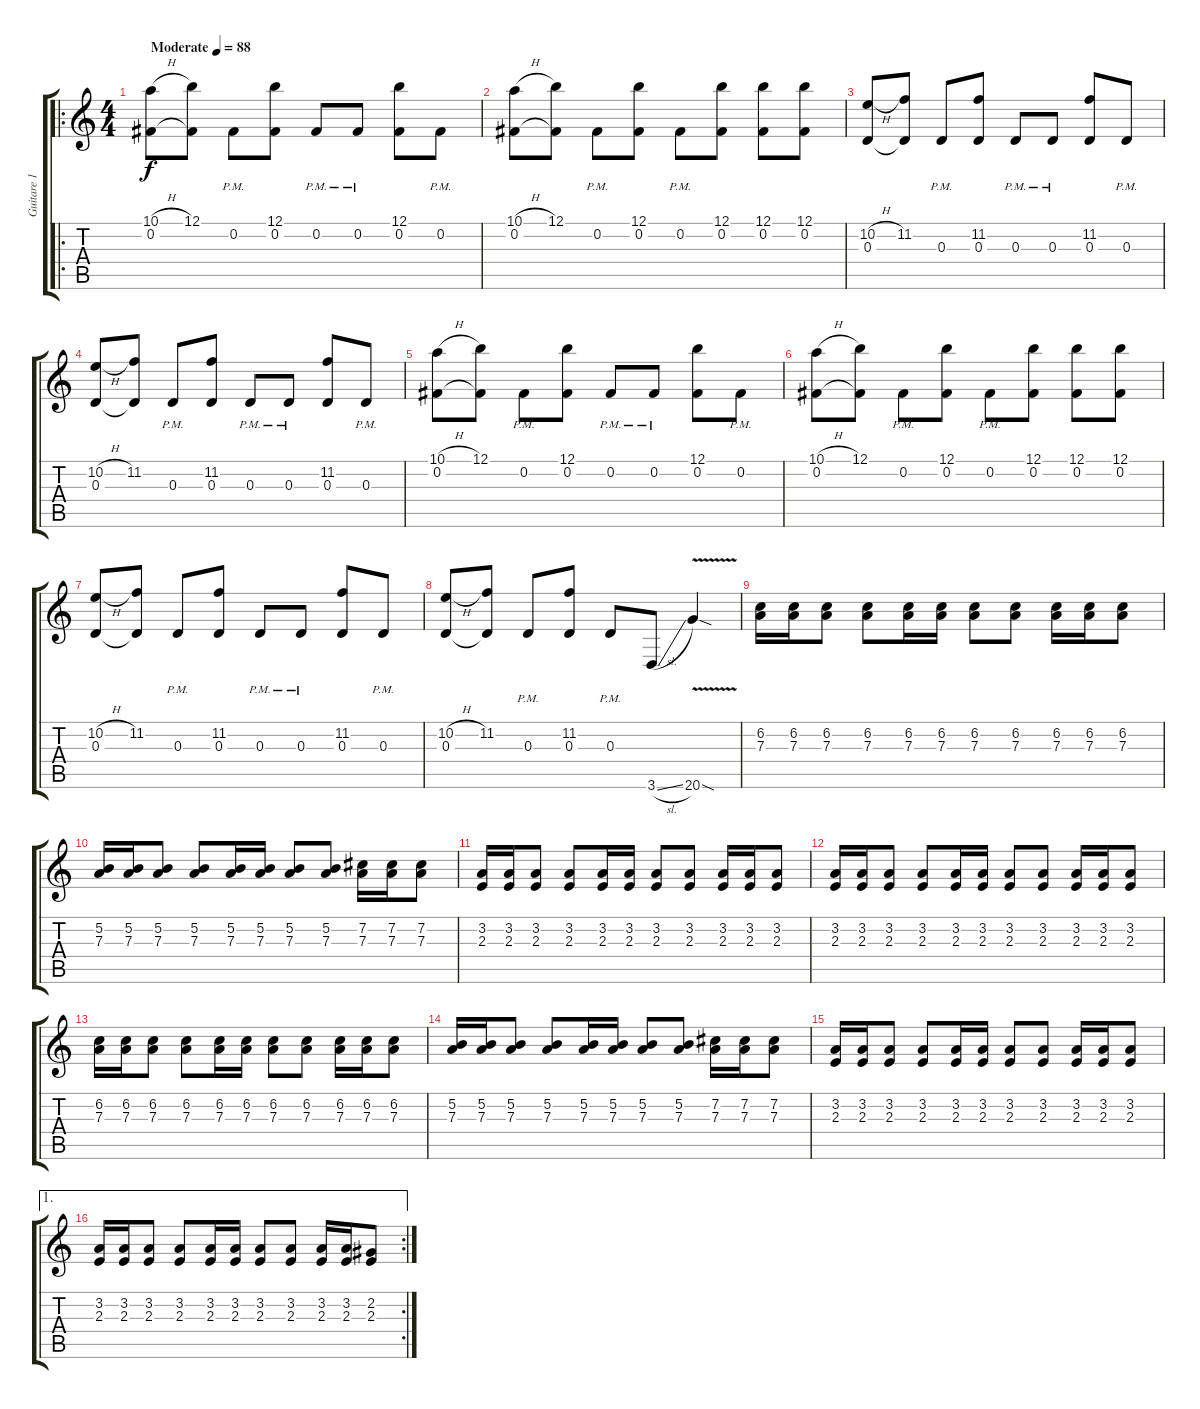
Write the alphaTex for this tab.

\track ("Guitare 1" "Guitare 1") {instrument distortionguitar}
\staff {score tabs}
\tuning (B3 Gb3 D3 A2 E2 B1) {hide}
\ro
\ts (4 4)
\tempo (88 "Moderate")
\clef g2
\ks c
(10.1{h} 0.2).8{dy f instrument distortionguitar} (12.1 0.2{t}).8 0.2{pm}.8 (12.1 0.2).8 0.2{pm}.8 0.2{pm}.8 (12.1 0.2).8 0.2{pm}.8 |
(10.1{h} 0.2).8 (12.1 0.2{t}).8 0.2{pm}.8 (12.1 0.2).8 0.2{pm}.8 (12.1 0.2).8 (12.1 0.2).8 (12.1 0.2).8 |
(10.2{h} 0.3).8 (11.2 0.3{t}).8 0.3{pm}.8 (11.2 0.3).8 0.3{pm}.8 0.3{pm}.8 (11.2 0.3).8 0.3{pm}.8 |
(10.2{h} 0.3).8 (11.2 0.3{t}).8 0.3{pm}.8 (11.2 0.3).8 0.3{pm}.8 0.3{pm}.8 (11.2 0.3).8 0.3{pm}.8 |
(10.1{h} 0.2).8 (12.1 0.2{t}).8 0.2{pm}.8 (12.1 0.2).8 0.2{pm}.8 0.2{pm}.8 (12.1 0.2).8 0.2{pm}.8 |
(10.1{h} 0.2).8 (12.1 0.2{t}).8 0.2{pm}.8 (12.1 0.2).8 0.2{pm}.8 (12.1 0.2).8 (12.1 0.2).8 (12.1 0.2).8 |
(10.2{h} 0.3).8 (11.2 0.3{t}).8 0.3{pm}.8 (11.2 0.3).8 0.3{pm}.8 0.3{pm}.8 (11.2 0.3).8 0.3{pm}.8 |
(10.2{h} 0.3).8 (11.2 0.3{t}).8 0.3{pm}.8 (11.2 0.3).8 0.3{pm}.8 3.6{sl}.8 20.6{v sod}.4 |
(6.2 7.3).16 (6.2 7.3).16 (6.2 7.3).8 (6.2 7.3).8 (6.2 7.3).16 (6.2 7.3).16 (6.2 7.3).8 (6.2 7.3).8 (6.2 7.3).16 (6.2 7.3).16 (6.2 7.3).8 |
(5.2 7.3).16 (5.2 7.3).16 (5.2 7.3).8 (5.2 7.3).8 (5.2 7.3).16 (5.2 7.3).16 (5.2 7.3).8 (5.2 7.3).8 (7.2 7.3).16 (7.2 7.3).16 (7.2 7.3).8 |
(3.2 2.3).16 (3.2 2.3).16 (3.2 2.3).8 (3.2 2.3).8 (3.2 2.3).16 (3.2 2.3).16 (3.2 2.3).8 (3.2 2.3).8 (3.2 2.3).16 (3.2 2.3).16 (3.2 2.3).8 |
(3.2 2.3).16 (3.2 2.3).16 (3.2 2.3).8 (3.2 2.3).8 (3.2 2.3).16 (3.2 2.3).16 (3.2 2.3).8 (3.2 2.3).8 (3.2 2.3).16 (3.2 2.3).16 (3.2 2.3).8 |
(6.2 7.3).16 (6.2 7.3).16 (6.2 7.3).8 (6.2 7.3).8 (6.2 7.3).16 (6.2 7.3).16 (6.2 7.3).8 (6.2 7.3).8 (6.2 7.3).16 (6.2 7.3).16 (6.2 7.3).8 |
(5.2 7.3).16 (5.2 7.3).16 (5.2 7.3).8 (5.2 7.3).8 (5.2 7.3).16 (5.2 7.3).16 (5.2 7.3).8 (5.2 7.3).8 (7.2 7.3).16 (7.2 7.3).16 (7.2 7.3).8 |
(3.2 2.3).16 (3.2 2.3).16 (3.2 2.3).8 (3.2 2.3).8 (3.2 2.3).16 (3.2 2.3).16 (3.2 2.3).8 (3.2 2.3).8 (3.2 2.3).16 (3.2 2.3).16 (3.2 2.3).8 |
\ae 1
\rc 2
(3.2 2.3).16 (3.2 2.3).16 (3.2 2.3).8 (3.2 2.3).8 (3.2 2.3).16 (3.2 2.3).16 (3.2 2.3).8 (3.2 2.3).8 (3.2 2.3).16 (3.2 2.3).16 (2.2 2.3).8
